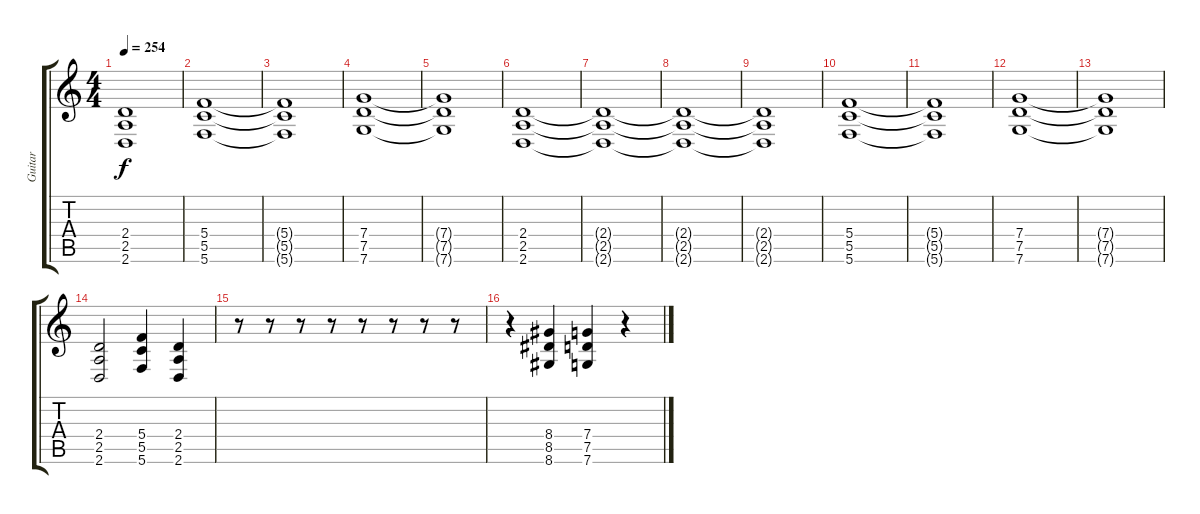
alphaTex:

\track ("Guitar" "Guitar") {instrument distortionguitar}
\staff {score tabs}
\tuning (D4 A3 F3 C3 G2 C2) {hide}
\ts (4 4)
\tempo 254
\clef g2
\ks c
(2.4{t} 2.5{t} 2.6{t}).1{dy f} |
(5.4 5.5 5.6).1 |
(5.4{t} 5.5{t} 5.6{t}).1 |
(7.4 7.5 7.6).1 |
(7.4{t} 7.5{t} 7.6{t}).1 |
(2.4 2.5 2.6).1 |
(2.4{t} 2.5{t} 2.6{t}).1 |
(2.4{t} 2.5{t} 2.6{t}).1 |
(2.4{t} 2.5{t} 2.6{t}).1 |
(5.4 5.5 5.6).1 |
(5.4{t} 5.5{t} 5.6{t}).1 |
(7.4 7.5 7.6).1 |
(7.4{t} 7.5{t} 7.6{t}).1 |
(2.4 2.5 2.6).2 (5.4 5.5 5.6).4 (2.4 2.5 2.6).4 |
r.8 r.8 r.8 r.8 r.8 r.8 r.8 r.8 |
r.4 (8.4 8.5 8.6).4 (7.4 7.5 7.6).4 r.4
